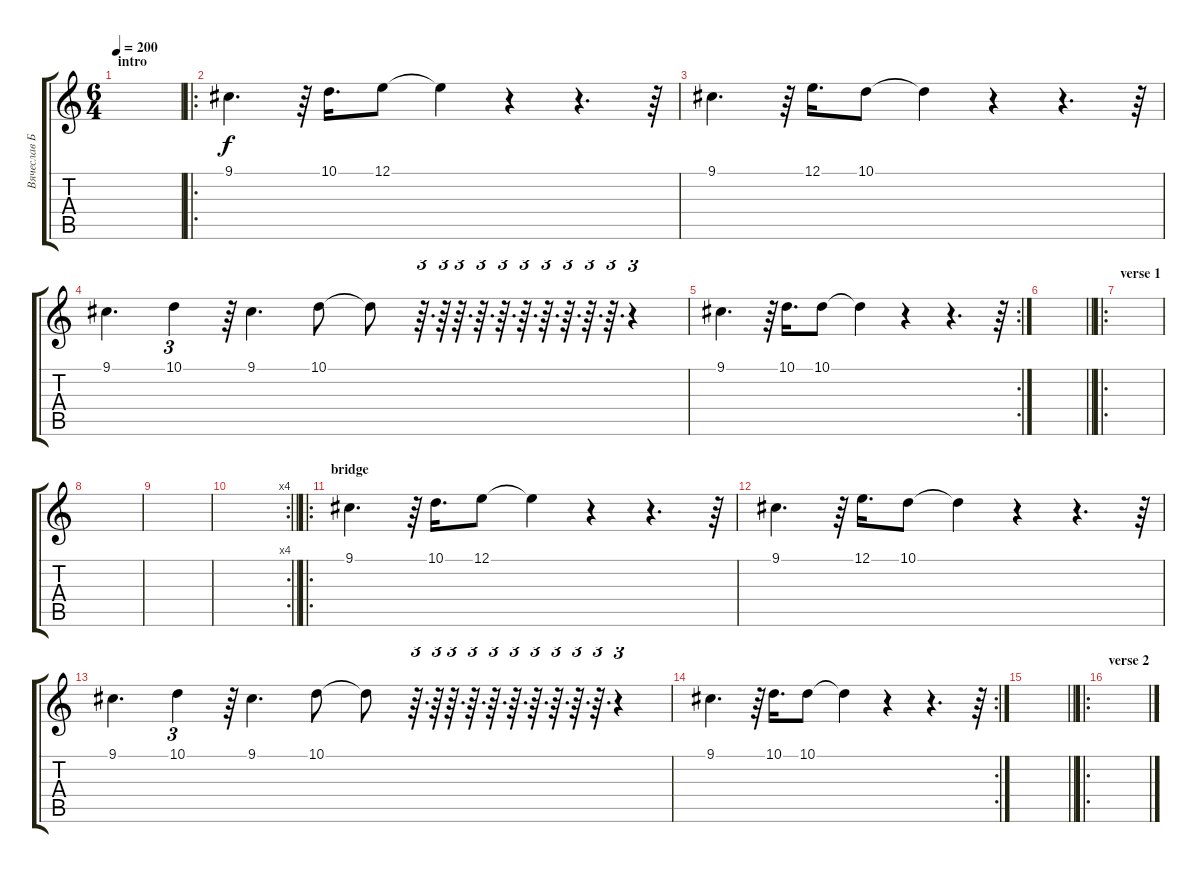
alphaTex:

\track ("Вячеслав Бухарин" "Вячеслав Б") {instrument violin}
\staff {score tabs}
\tuning (E4 B3 G3 D3 A2 E2) {hide}
\ts (6 4)
\section ("" "intro")
\tempo 200
\clef g2
\ks c
|
\ro
9.1.4{d} r.64 10.1.16{d} 12.1.8 12.1{t}.4 r.4 r.4{d} r.64 |
9.1.4{d} r.64 12.1.16{d} 10.1.8 10.1{t}.4 r.4 r.4{d} r.64 |
9.1.4{d} 10.1.4{tu (3 2)} r.64 9.1.4{d} 10.1.8 10.1{t}.8 r.64{d tu (3 2)} r.64{tu (3 2)} r.64{d tu (3 2)} r.64{d tu (3 2)} r.64{d tu (3 2)} r.64{d tu (3 2)} r.64{d tu (3 2)} r.64{d tu (3 2)} r.64{d tu (3 2)} r.64{d tu (3 2)} r.4{tu (3 2)} |
\rc 2
9.1.4{d} r.64 10.1.16{d} 10.1.8 10.1{t}.4 r.4 r.4{d} r.64 |
\barLineRight lightlight
|
\ro
\section ("" "verse 1")
|
|
|
\rc 4
\barLineRight lightlight
|
\ro
\section ("" "bridge")
9.1.4{d} r.64 10.1.16{d} 12.1.8 12.1{t}.4 r.4 r.4{d} r.64 |
9.1.4{d} r.64 12.1.16{d} 10.1.8 10.1{t}.4 r.4 r.4{d} r.64 |
9.1.4{d} 10.1.4{tu (3 2)} r.64 9.1.4{d} 10.1.8 10.1{t}.8 r.64{d tu (3 2)} r.64{tu (3 2)} r.64{d tu (3 2)} r.64{d tu (3 2)} r.64{d tu (3 2)} r.64{d tu (3 2)} r.64{d tu (3 2)} r.64{d tu (3 2)} r.64{d tu (3 2)} r.64{d tu (3 2)} r.4{tu (3 2)} |
\rc 2
9.1.4{d} r.64 10.1.16{d} 10.1.8 10.1{t}.4 r.4 r.4{d} r.64 |
\barLineRight lightlight
|
\ro
\section ("" "verse 2")
